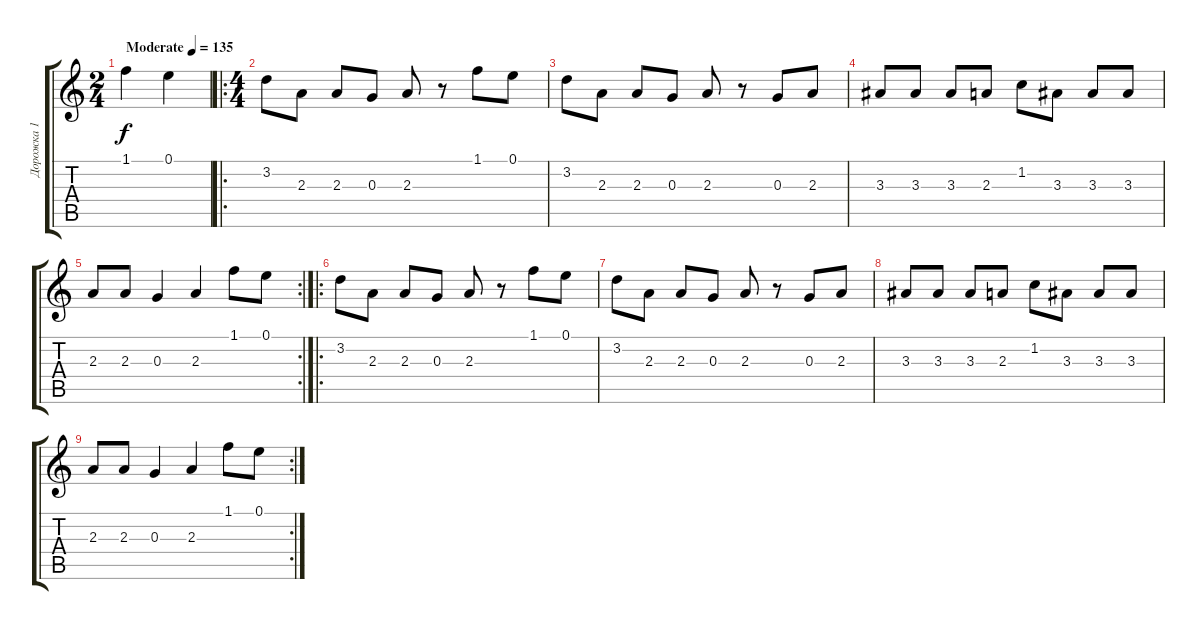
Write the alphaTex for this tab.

\track ("Дорожка 1" "Дорожка 1") {instrument electricguitarclean}
\staff {score tabs}
\tuning (E4 B3 G3 D3 A2 E2) {hide}
\ts (2 4)
\tempo (135 "Moderate")
\clef g2
\ks c
1.1.4{dy f instrument electricguitarclean} 0.1.4 |
\ro
\ts (4 4)
3.2.8 2.3.8 2.3.8 0.3.8 2.3.8 r.8 1.1.8 0.1.8 |
3.2.8 2.3.8 2.3.8 0.3.8 2.3.8 r.8 0.3.8 2.3.8 |
3.3.8 3.3.8 3.3.8 2.3.8 1.2.8 3.3.8 3.3.8 3.3.8 |
\rc 2
2.3.8 2.3.8 0.3.4 2.3.4 1.1.8 0.1.8 |
\ro
3.2.8 2.3.8 2.3.8 0.3.8 2.3.8 r.8 1.1.8 0.1.8 |
3.2.8 2.3.8 2.3.8 0.3.8 2.3.8 r.8 0.3.8 2.3.8 |
3.3.8 3.3.8 3.3.8 2.3.8 1.2.8 3.3.8 3.3.8 3.3.8 |
\rc 2
2.3.8 2.3.8 0.3.4 2.3.4 1.1.8 0.1.8
